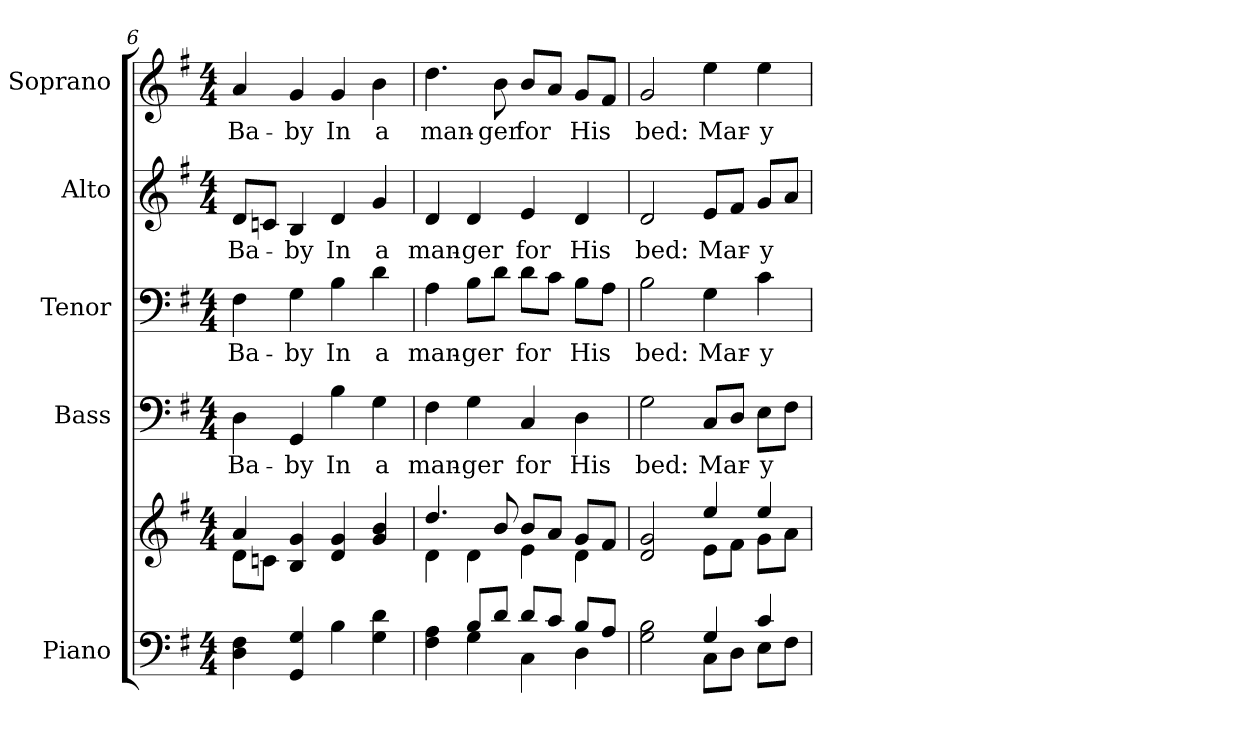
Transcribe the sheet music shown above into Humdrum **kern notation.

**kern	**kern	**kern	**text	**kern	**text	**kern	**text	**kern	**text
*part5	*part5	*part4	*part4	*part3	*part3	*part2	*part2	*part1	*part1
*staff6	*staff5	*staff4	*staff4	*staff3	*staff3	*staff2	*staff2	*staff1	*staff1
*I"Piano	*	*I"Bass	*	*I"Tenor	*	*I"Alto	*	*I"Soprano	*
*I'Pno.	*	*I'B.	*	*I'T.	*	*I'A.	*	*I'S.	*
*clefF4	*clefG2	*clefF4	*	*clefF4	*	*clefG2	*	*clefG2	*
*k[f#]	*k[f#]	*k[f#]	*	*k[f#]	*	*k[f#]	*	*k[f#]	*
*G:	*G:	*G:	*	*G:	*	*G:	*	*G:	*
*M4/4	*M4/4	*M4/4	*	*M4/4	*	*M4/4	*	*M4/4	*
=6	=6	=6	=6	=6	=6	=6	=6	=6	=6
*	*^	*	*	*	*	*	*	*	*
!	!	!	!	!LO:LY:b:color=#000000	!	!	!	!	!	!
!	!	!	!	!	!	!LO:LY:b:color=#000000	!	!	!	!
!	!	!	!	!	!	!	!	!LO:LY:b:color=#000000	!	!
!	!	!	!	!	!	!	!	!	!	!LO:LY:b:color=#000000
4Di\ 4F#i	4ai/	8di\L	4Di\	Ba-	4F#i\	Ba-	8di/L	Ba-	4ai/	Ba-
.	.	8cni\J	.	.	.	.	8cni/J	.	.	.
!	!	!	!	!LO:LY:b:color=#000000	!	!	!	!	!	!
!	!	!	!	!	!	!LO:LY:b:color=#000000	!	!	!	!
!	!	!	!	!	!	!	!	!LO:LY:b:color=#000000	!	!
!	!	!	!	!	!	!	!	!	!	!LO:LY:b:color=#000000
4GGi/ 4Gi	4Bi/ 4gi	4ryy	4GGi/	-by	4Gi\	-by	4Bi/	-by	4gi/	-by
!	!	!	!	!LO:LY:b:color=#000000	!	!	!	!	!	!
!	!	!	!	!	!	!LO:LY:b:color=#000000	!	!	!	!
!	!	!	!	!	!	!	!	!LO:LY:b:color=#000000	!	!
!	!	!	!	!	!	!	!	!	!	!LO:LY:b:color=#000000
4Bi\	4di/ 4gi	2ryy	4Bi\	In	4Bi\	In	4di/	In	4gi/	In
!	!	!	!	!LO:LY:b:color=#000000	!	!	!	!	!	!
!	!	!	!	!	!	!LO:LY:b:color=#000000	!	!	!	!
!	!	!	!	!	!	!	!	!LO:LY:b:color=#000000	!	!
!	!	!	!	!	!	!	!	!	!	!LO:LY:b:color=#000000
4Gi\ 4di	4gi/ 4bi	.	4Gi\	a	4di\	a	4gi/	a	4bi\	a
!!LO:PB:g=z
=7	=7	=7	=7	=7	=7	=7	=7	=7	=7	=7
*^	*	*	*	*	*	*	*	*	*	*
!	!	!	!	!	!LO:LY:b:color=#000000	!	!	!	!	!	!
!	!	!	!	!	!	!	!LO:LY:b:color=#000000	!	!	!	!
!	!	!	!	!	!	!	!	!	!LO:LY:b:color=#000000	!	!
!	!	!	!	!	!	!	!	!	!	!	!LO:LY:b:color=#000000
4F#i\ 4Ai	4ryy	4.ddi/	4di\	4F#i\	man-	4Ai\	man-	4di/	man-	4.ddi\	man-
!	!	!	!	!	!LO:LY:b:color=#000000	!	!	!	!	!	!
!	!	!	!	!	!	!	!LO:LY:b:color=#000000	!	!	!	!
!	!	!	!	!	!	!	!	!	!LO:LY:b:color=#000000	!	!
8Bi/L	4Gi\	.	4di\	4Gi\	-ger	8Bi\L	-ger	4di/	-ger	.	.
!	!	!	!	!	!	!	!	!	!	!	!LO:LY:b:color=#000000
8di/J	.	8bi/	.	.	.	8di\J	.	.	.	8bi\	-ger
!	!	!	!	!	!LO:LY:b:color=#000000	!	!	!	!	!	!
!	!	!	!	!	!	!	!LO:LY:b:color=#000000	!	!	!	!
!	!	!	!	!	!	!	!	!	!LO:LY:b:color=#000000	!	!
!	!	!	!	!	!	!	!	!	!	!	!LO:LY:b:color=#000000
8di/L	4Ci\	8bi/L	4ei\	4Ci/	for	8di\L	for	4ei/	for	8bi/L	for
8ci/J	.	8ai/J	.	.	.	8ci\J	.	.	.	8ai/J	.
!	!	!	!	!	!LO:LY:b:color=#000000	!	!	!	!	!	!
!	!	!	!	!	!	!	!LO:LY:b:color=#000000	!	!	!	!
!	!	!	!	!	!	!	!	!	!LO:LY:b:color=#000000	!	!
!	!	!	!	!	!	!	!	!	!	!	!LO:LY:b:color=#000000
8Bi/L	4Di\	8gi/L	4di\	4Di\	His	8Bi\L	His	4di/	His	8gi/L	His
8Ai/J	.	8f#i/J	.	.	.	8Ai\J	.	.	.	8f#i/J	.
=8	=8	=8	=8	=8	=8	=8	=8	=8	=8	=8	=8
!	!	!	!	!	!LO:LY:b:color=#000000	!	!	!	!	!	!
!	!	!	!	!	!	!	!LO:LY:b:color=#000000	!	!	!	!
!	!	!	!	!	!	!	!	!	!LO:LY:b:color=#000000	!	!
!	!	!	!	!	!	!	!	!	!	!	!LO:LY:b:color=#000000
2Gi\ 2Bi	2ryy	2di/ 2gi	2ryy	2Gi\	bed:	2Bi\	bed:	2di/	bed:	2gi/	bed:
!	!	!	!	!	!LO:LY:b:color=#000000	!	!	!	!	!	!
!	!	!	!	!	!	!	!LO:LY:b:color=#000000	!	!	!	!
!	!	!	!	!	!	!	!	!	!LO:LY:b:color=#000000	!	!
!	!	!	!	!	!	!	!	!	!	!	!LO:LY:b:color=#000000
4Gi/	8Ci\L	4eei/	8ei\L	8Ci/L	Mar-	4Gi\	Mar-	8ei/L	Mar-	4eei\	Mar-
.	8Di\J	.	8f#i\J	8Di/J	.	.	.	8f#i/J	.	.	.
!	!	!	!	!	!LO:LY:b:color=#000000	!	!	!	!	!	!
!	!	!	!	!	!	!	!LO:LY:b:color=#000000	!	!	!	!
!	!	!	!	!	!	!	!	!	!LO:LY:b:color=#000000	!	!
!	!	!	!	!	!	!	!	!	!	!	!LO:LY:b:color=#000000
4ci/	8Ei\L	4eei/	8gi\L	8Ei\L	-y	4ci\	-y	8gi/L	-y	4eei\	-y
.	8F#i\J	.	8ai\J	8F#i\J	.	.	.	8ai/J	.	.	.
*v	*v	*	*	*	*	*	*	*	*	*	*
*	*v	*v	*	*	*	*	*	*	*	*
=	=	=	=	=	=	=	=	=	=
*-	*-	*-	*-	*-	*-	*-	*-	*-	*-
